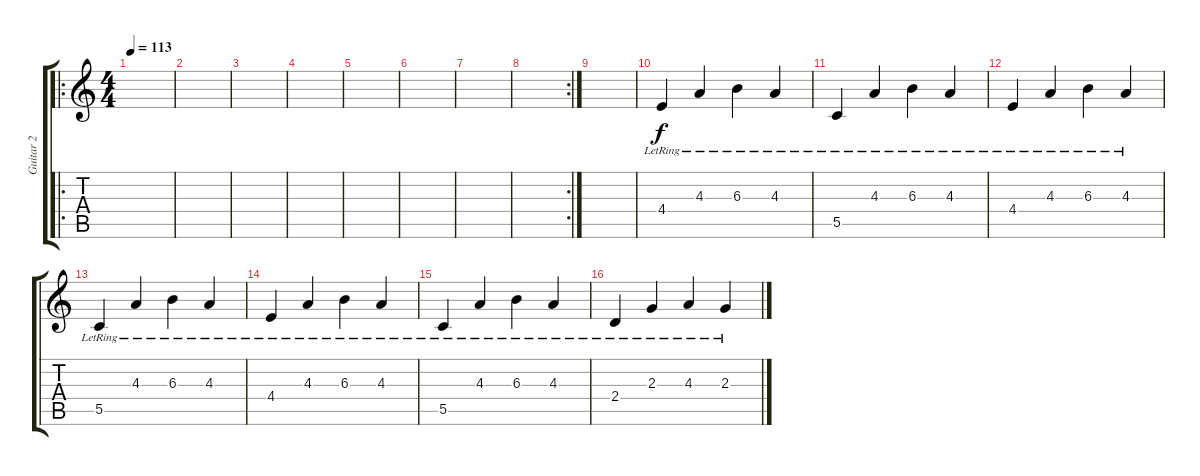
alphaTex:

\track ("Guitar 2" "Guitar 2") {instrument overdrivenguitar}
\staff {score tabs}
\tuning (D4 A3 F3 C3 G2 C2) {hide}
\ro
\ts (4 4)
\tempo 113
\clef g2
\ks c
|
|
|
|
|
|
|
\rc 2
|
|
4.4{lr}.4 4.3{lr}.4 6.3{lr}.4 4.3{lr}.4 |
5.5{lr}.4 4.3{lr}.4 6.3{lr}.4 4.3{lr}.4 |
4.4{lr}.4 4.3{lr}.4 6.3{lr}.4 4.3{lr}.4 |
5.5{lr}.4 4.3{lr}.4 6.3{lr}.4 4.3{lr}.4 |
4.4{lr}.4 4.3{lr}.4 6.3{lr}.4 4.3{lr}.4 |
5.5{lr}.4 4.3{lr}.4 6.3{lr}.4 4.3{lr}.4 |
2.4{lr}.4 2.3{lr}.4 4.3{lr}.4 2.3{lr}.4
